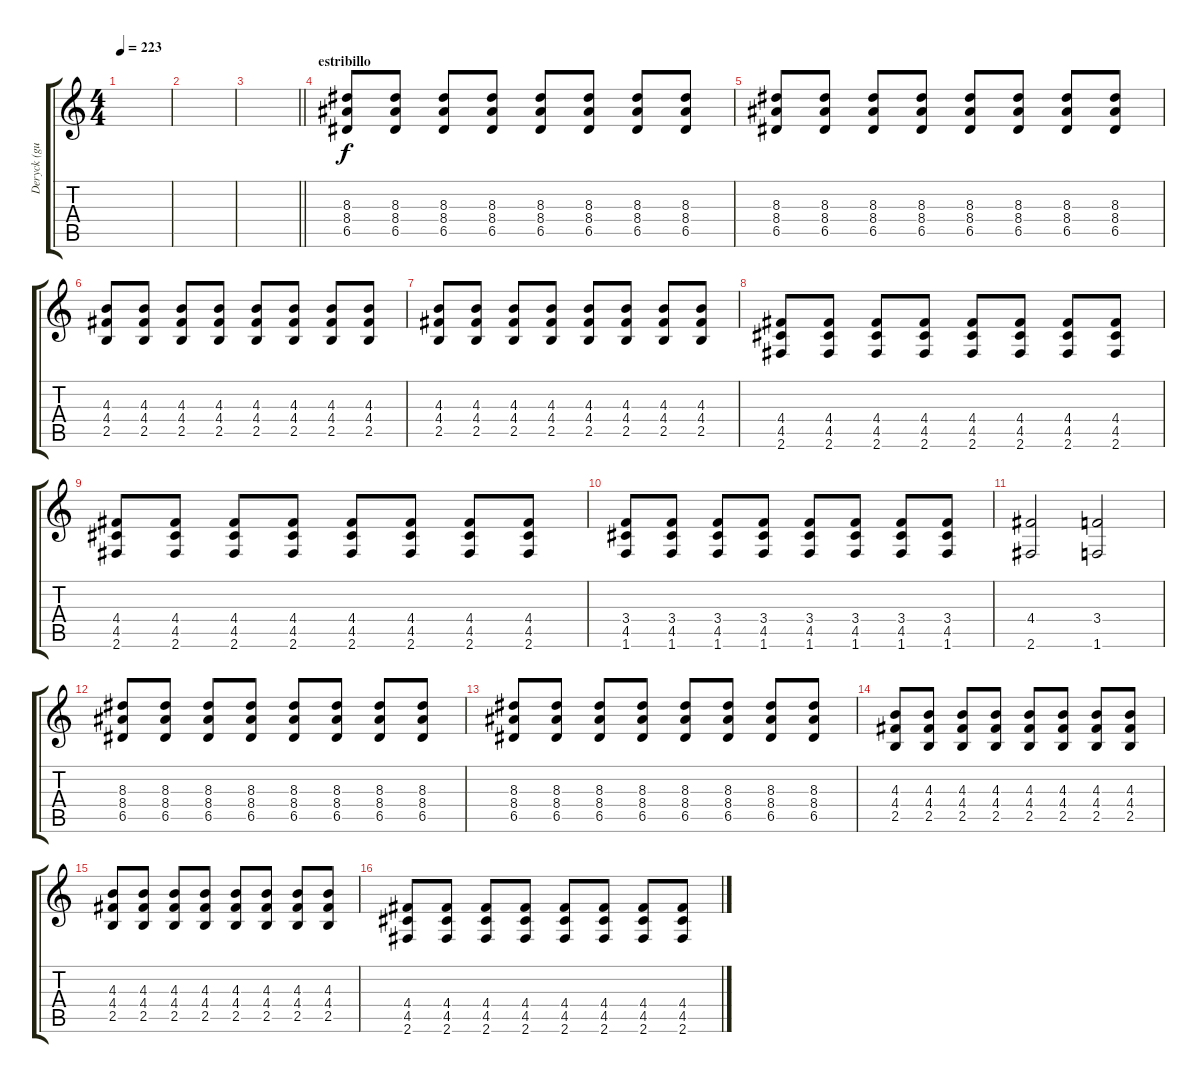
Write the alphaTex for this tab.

\track ("Deryck (guitar 2)" "Deryck (gu") {instrument overdrivenguitar}
\staff {score tabs}
\tuning (E4 B3 G3 D3 A2 E2) {hide}
\ts (4 4)
\tempo 223
\clef g2
\ks c
|
|
\barLineRight lightlight
|
\section ("" "estribillo")
(8.3 8.4 6.5).8 (8.3 8.4 6.5).8 (8.3 8.4 6.5).8 (8.3 8.4 6.5).8 (8.3 8.4 6.5).8 (8.3 8.4 6.5).8 (8.3 8.4 6.5).8 (8.3 8.4 6.5).8 |
(8.3 8.4 6.5).8 (8.3 8.4 6.5).8 (8.3 8.4 6.5).8 (8.3 8.4 6.5).8 (8.3 8.4 6.5).8 (8.3 8.4 6.5).8 (8.3 8.4 6.5).8 (8.3 8.4 6.5).8 |
(4.3 4.4 2.5).8 (4.3 4.4 2.5).8 (4.3 4.4 2.5).8 (4.3 4.4 2.5).8 (4.3 4.4 2.5).8 (4.3 4.4 2.5).8 (4.3 4.4 2.5).8 (4.3 4.4 2.5).8 |
(4.3 4.4 2.5).8 (4.3 4.4 2.5).8 (4.3 4.4 2.5).8 (4.3 4.4 2.5).8 (4.3 4.4 2.5).8 (4.3 4.4 2.5).8 (4.3 4.4 2.5).8 (4.3 4.4 2.5).8 |
(4.4 4.5 2.6).8 (4.4 4.5 2.6).8 (4.4 4.5 2.6).8 (4.4 4.5 2.6).8 (4.4 4.5 2.6).8 (4.4 4.5 2.6).8 (4.4 4.5 2.6).8 (4.4 4.5 2.6).8 |
(4.4 4.5 2.6).8 (4.4 4.5 2.6).8 (4.4 4.5 2.6).8 (4.4 4.5 2.6).8 (4.4 4.5 2.6).8 (4.4 4.5 2.6).8 (4.4 4.5 2.6).8 (4.4 4.5 2.6).8 |
(3.4 4.5 1.6).8 (3.4 4.5 1.6).8 (3.4 4.5 1.6).8 (3.4 4.5 1.6).8 (3.4 4.5 1.6).8 (3.4 4.5 1.6).8 (3.4 4.5 1.6).8 (3.4 4.5 1.6).8 |
(4.4 2.6).2 (3.4 1.6).2 |
(8.3 8.4 6.5).8 (8.3 8.4 6.5).8 (8.3 8.4 6.5).8 (8.3 8.4 6.5).8 (8.3 8.4 6.5).8 (8.3 8.4 6.5).8 (8.3 8.4 6.5).8 (8.3 8.4 6.5).8 |
(8.3 8.4 6.5).8 (8.3 8.4 6.5).8 (8.3 8.4 6.5).8 (8.3 8.4 6.5).8 (8.3 8.4 6.5).8 (8.3 8.4 6.5).8 (8.3 8.4 6.5).8 (8.3 8.4 6.5).8 |
(4.3 4.4 2.5).8 (4.3 4.4 2.5).8 (4.3 4.4 2.5).8 (4.3 4.4 2.5).8 (4.3 4.4 2.5).8 (4.3 4.4 2.5).8 (4.3 4.4 2.5).8 (4.3 4.4 2.5).8 |
(4.3 4.4 2.5).8 (4.3 4.4 2.5).8 (4.3 4.4 2.5).8 (4.3 4.4 2.5).8 (4.3 4.4 2.5).8 (4.3 4.4 2.5).8 (4.3 4.4 2.5).8 (4.3 4.4 2.5).8 |
(4.4 4.5 2.6).8 (4.4 4.5 2.6).8 (4.4 4.5 2.6).8 (4.4 4.5 2.6).8 (4.4 4.5 2.6).8 (4.4 4.5 2.6).8 (4.4 4.5 2.6).8 (4.4 4.5 2.6).8
